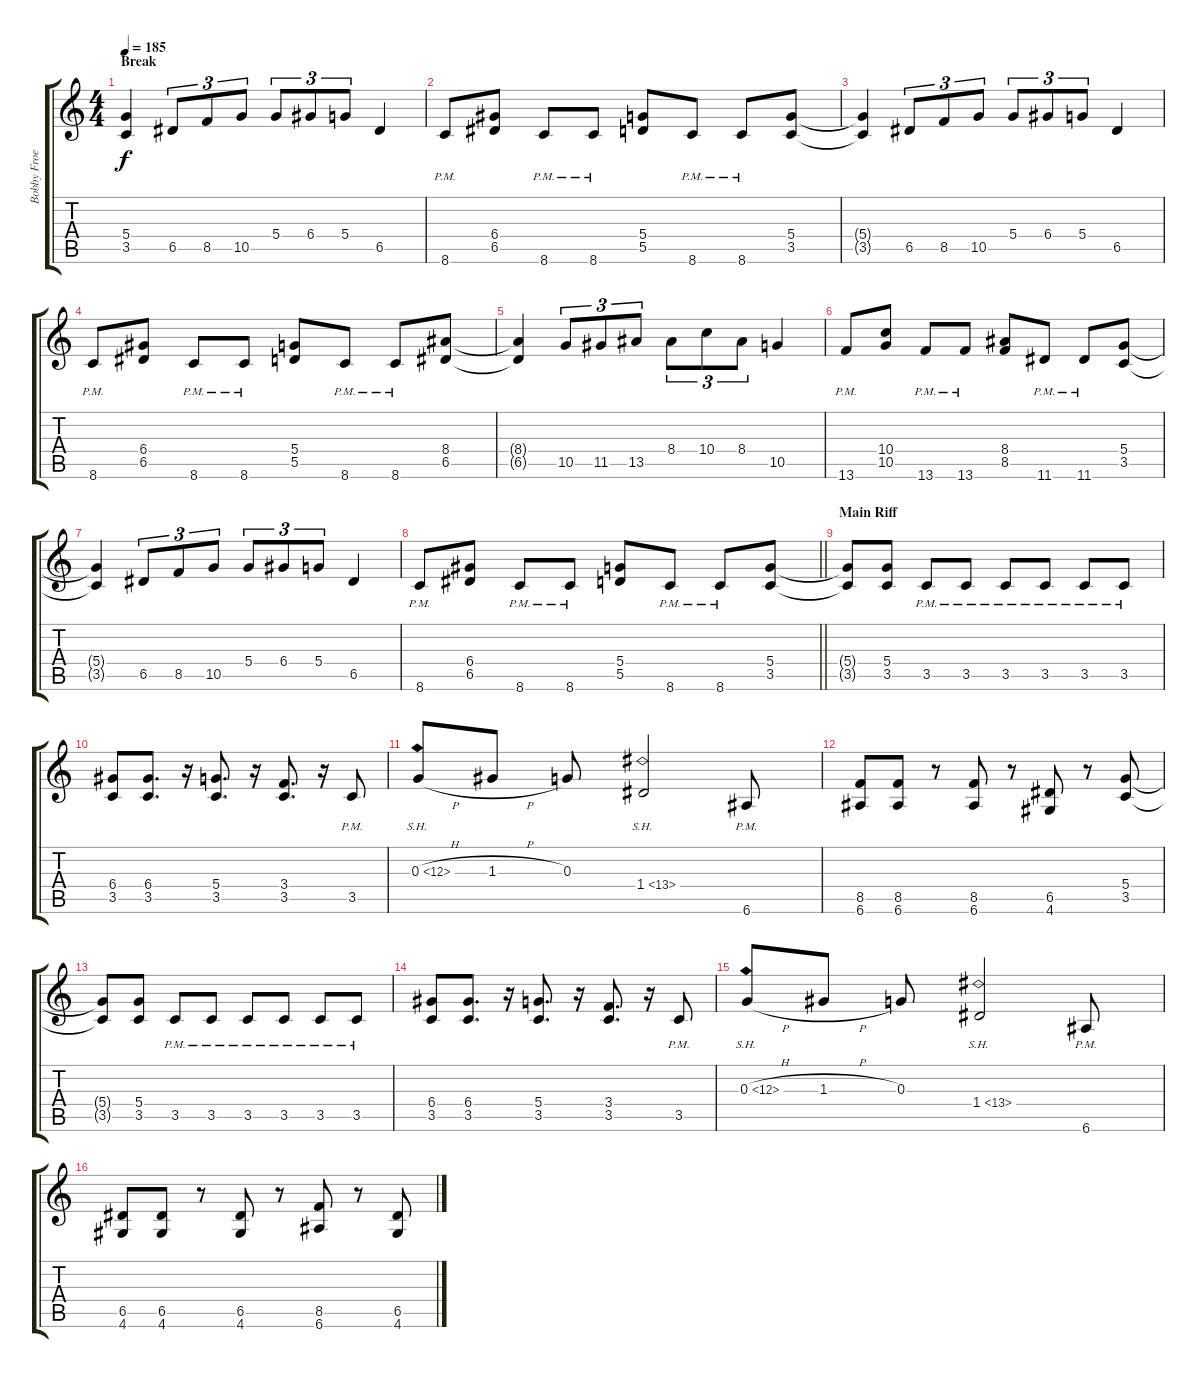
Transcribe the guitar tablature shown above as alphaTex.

\track ("Bobby Froese" "Bobby Froe") {instrument distortionguitar}
\staff {score tabs}
\tuning (E4 B3 G3 D3 A2 E2) {hide}
\ts (4 4)
\section ("" "Break")
\tempo 185
\clef g2
\ks c
(5.4{t} 3.5{t}).4{dy f} 6.5.8{tu (3 2)} 8.5.8{tu (3 2)} 10.5.8{tu (3 2)} 5.4.8{tu (3 2)} 6.4.8{tu (3 2)} 5.4.8{tu (3 2)} 6.5.4 |
8.6{pm}.8 (6.4 6.5).8 8.6{pm}.8 8.6{pm}.8 (5.4 5.5).8 8.6{pm}.8 8.6{pm}.8 (5.4 3.5).8 |
(5.4{t} 3.5{t}).4 6.5.8{tu (3 2)} 8.5.8{tu (3 2)} 10.5.8{tu (3 2)} 5.4.8{tu (3 2)} 6.4.8{tu (3 2)} 5.4.8{tu (3 2)} 6.5.4 |
8.6{pm}.8 (6.4 6.5).8 8.6{pm}.8 8.6{pm}.8 (5.4 5.5).8 8.6{pm}.8 8.6{pm}.8 (8.4 6.5).8 |
(8.4{t} 6.5{t}).4 10.5.8{tu (3 2)} 11.5.8{tu (3 2)} 13.5.8{tu (3 2)} 8.4.8{tu (3 2)} 10.4.8{tu (3 2)} 8.4.8{tu (3 2)} 10.5.4 |
13.6{pm}.8 (10.4 10.5).8 13.6{pm}.8 13.6{pm}.8 (8.4 8.5).8 11.6{pm}.8 11.6{pm}.8 (5.4 3.5).8 |
(5.4{t} 3.5{t}).4 6.5.8{tu (3 2)} 8.5.8{tu (3 2)} 10.5.8{tu (3 2)} 5.4.8{tu (3 2)} 6.4.8{tu (3 2)} 5.4.8{tu (3 2)} 6.5.4 |
\barLineRight lightlight
8.6{pm}.8 (6.4 6.5).8 8.6{pm}.8 8.6{pm}.8 (5.4 5.5).8 8.6{pm}.8 8.6{pm}.8 (5.4 3.5).8 |
\section ("" "Main Riff")
(5.4{t} 3.5{t}).8 (5.4 3.5).8 3.5{pm}.8 3.5{pm}.8 3.5{pm}.8 3.5{pm}.8 3.5{pm}.8 3.5{pm}.8 |
(6.4 3.5).8 (6.4 3.5).8{d} r.16 (5.4 3.5).8{d} r.16 (3.4 3.5).8{d} r.16 3.5{pm}.8 |
0.3{sh 12 h}.8 1.3{h}.8 0.3.8 1.4{sh 12}.2 6.6{pm}.8 |
(8.5 6.6).8 (8.5 6.6).8 r.8 (8.5 6.6).8 r.8 (6.5 4.6).8 r.8 (5.4 3.5).8 |
(5.4{t} 3.5{t}).8 (5.4 3.5).8 3.5{pm}.8 3.5{pm}.8 3.5{pm}.8 3.5{pm}.8 3.5{pm}.8 3.5{pm}.8 |
(6.4 3.5).8 (6.4 3.5).8{d} r.16 (5.4 3.5).8{d} r.16 (3.4 3.5).8{d} r.16 3.5{pm}.8 |
0.3{sh 12 h}.8 1.3{h}.8 0.3.8 1.4{sh 12}.2 6.6{pm}.8 |
(6.5 4.6).8 (6.5 4.6).8 r.8 (6.5 4.6).8 r.8 (8.5 6.6).8 r.8 (6.5 4.6).8
